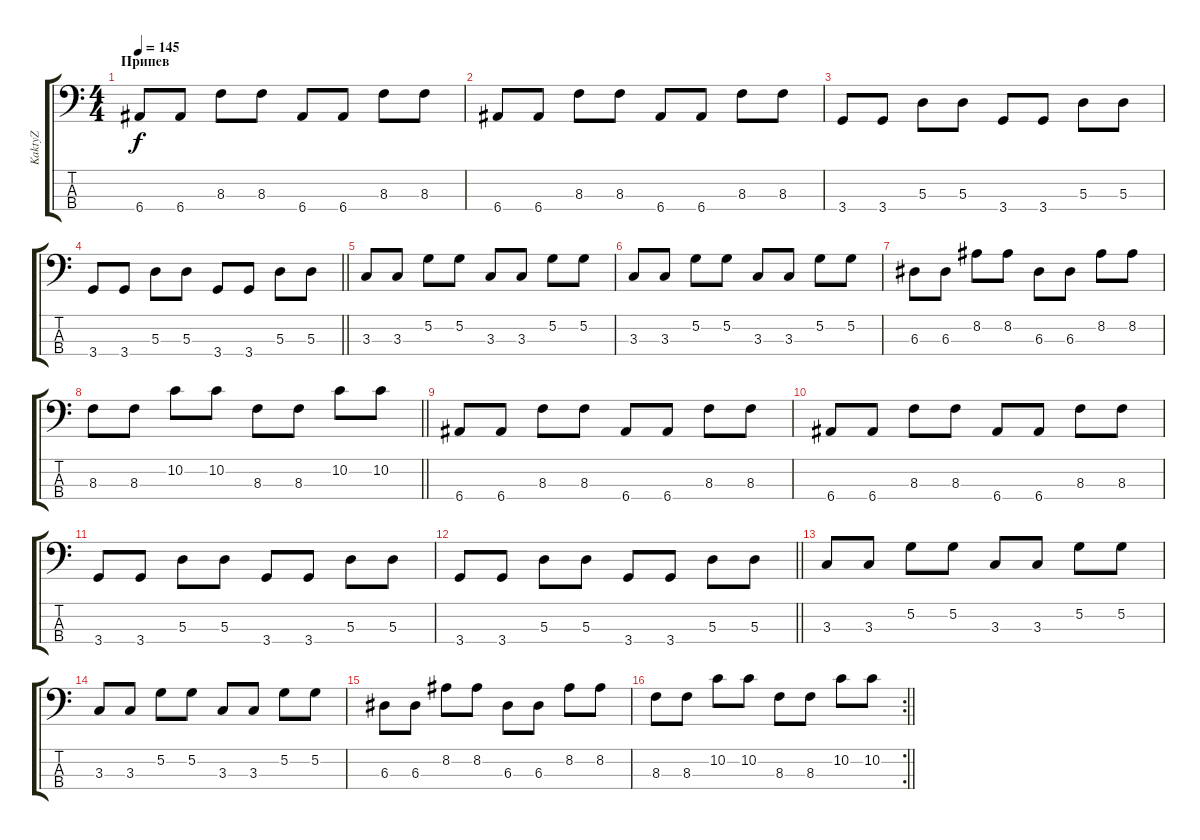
\track ("KaktyZ" "KaktyZ") {instrument electricbassfinger}
\staff {score tabs}
\tuning (G2 D2 A1 E1) {hide}
\ts (4 4)
\section ("" "Припев")
\tempo 145
\clef f4
\ks c
6.4.8{dy f} 6.4.8 8.3.8 8.3.8 6.4.8 6.4.8 8.3.8 8.3.8 |
6.4.8 6.4.8 8.3.8 8.3.8 6.4.8 6.4.8 8.3.8 8.3.8 |
3.4.8 3.4.8 5.3.8 5.3.8 3.4.8 3.4.8 5.3.8 5.3.8 |
\barLineRight lightlight
3.4.8 3.4.8 5.3.8 5.3.8 3.4.8 3.4.8 5.3.8 5.3.8 |
3.3.8 3.3.8 5.2.8 5.2.8 3.3.8 3.3.8 5.2.8 5.2.8 |
3.3.8 3.3.8 5.2.8 5.2.8 3.3.8 3.3.8 5.2.8 5.2.8 |
6.3.8 6.3.8 8.2.8 8.2.8 6.3.8 6.3.8 8.2.8 8.2.8 |
\barLineRight lightlight
8.3.8 8.3.8 10.2.8 10.2.8 8.3.8 8.3.8 10.2.8 10.2.8 |
6.4.8 6.4.8 8.3.8 8.3.8 6.4.8 6.4.8 8.3.8 8.3.8 |
6.4.8 6.4.8 8.3.8 8.3.8 6.4.8 6.4.8 8.3.8 8.3.8 |
3.4.8 3.4.8 5.3.8 5.3.8 3.4.8 3.4.8 5.3.8 5.3.8 |
\barLineRight lightlight
3.4.8 3.4.8 5.3.8 5.3.8 3.4.8 3.4.8 5.3.8 5.3.8 |
3.3.8 3.3.8 5.2.8 5.2.8 3.3.8 3.3.8 5.2.8 5.2.8 |
3.3.8 3.3.8 5.2.8 5.2.8 3.3.8 3.3.8 5.2.8 5.2.8 |
6.3.8 6.3.8 8.2.8 8.2.8 6.3.8 6.3.8 8.2.8 8.2.8 |
\rc 2
\barLineRight lightlight
8.3.8 8.3.8 10.2.8 10.2.8 8.3.8 8.3.8 10.2.8 10.2.8
